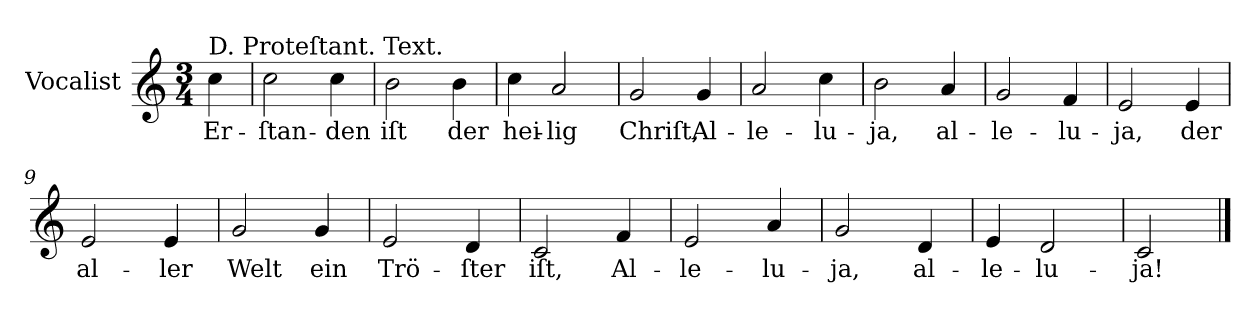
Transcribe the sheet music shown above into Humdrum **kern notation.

**kern	**text
*part1	*part1
*staff1	*staff1
*I"Vocalist	*
*k[]	*
*C:	*
*M3/4	*
=	=
!LO:TX:a:t=D. Proteſtant. Text.	!
4cc	Er-
=1	=1
2cc	-ſtan-
4cc	-den
=2	=2
2b	iſt
4b	der
=3	=3
4cc	hei-
2a	-lig
=4	=4
2g	Chriſt,
4g	Al-
=5	=5
2a	-le-
4cc	-lu-
=6	=6
2b	-ja,
4a	al-
=7	=7
2g	-le-
4f	-lu-
=8	=8
2e	-ja,
4e	der
=9	=9
2e	al-
4e	-ler
=10	=10
2g	Welt
4g	ein
=11	=11
2e	Trö-
4d	-ſter
=12	=12
2c	iſt,
4f	Al-
=13	=13
2e	-le-
4a	-lu-
=14	=14
2g	-ja,
4d	al-
=15	=15
4e	-le-
2d	-lu-
=16	=16
2c	-ja!
==	==
*-	*-
